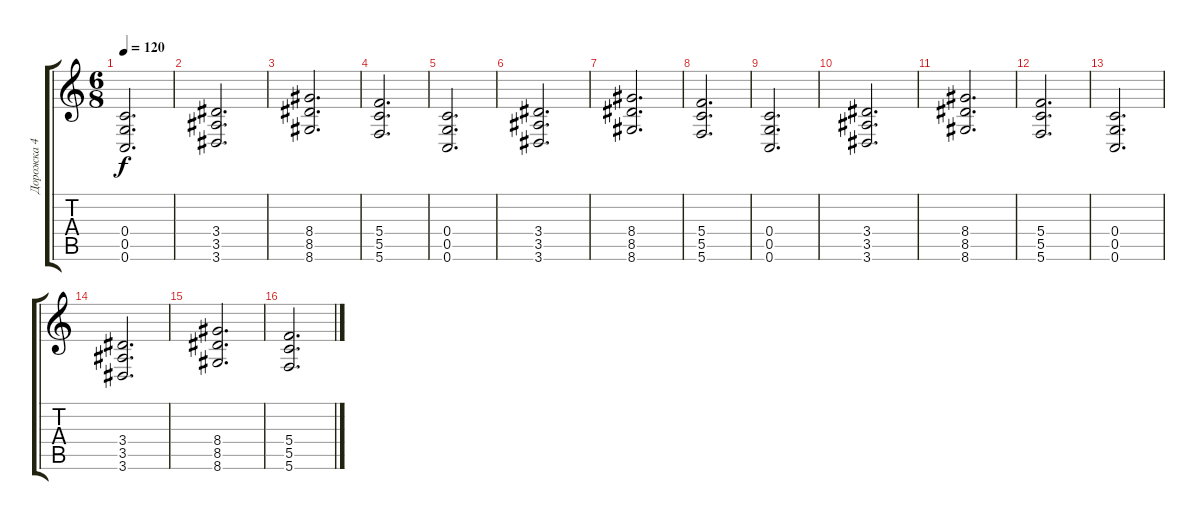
\track ("Дорожка 4" "Дорожка 4") {instrument overdrivenguitar}
\staff {score tabs}
\tuning (D4 A3 F3 C3 G2 C2) {hide}
\ts (6 8)
\tempo 120
\clef g2
\ks c
(0.4 0.5 0.6).2{d dy f} |
(3.4 3.5 3.6).2{d} |
(8.4 8.5 8.6).2{d} |
(5.4 5.5 5.6).2{d} |
(0.4 0.5 0.6).2{d} |
(3.4 3.5 3.6).2{d} |
(8.4 8.5 8.6).2{d} |
(5.4 5.5 5.6).2{d} |
(0.4 0.5 0.6).2{d} |
(3.4 3.5 3.6).2{d} |
(8.4 8.5 8.6).2{d} |
(5.4 5.5 5.6).2{d} |
(0.4 0.5 0.6).2{d} |
(3.4 3.5 3.6).2{d} |
(8.4 8.5 8.6).2{d} |
(5.4 5.5 5.6).2{d}
